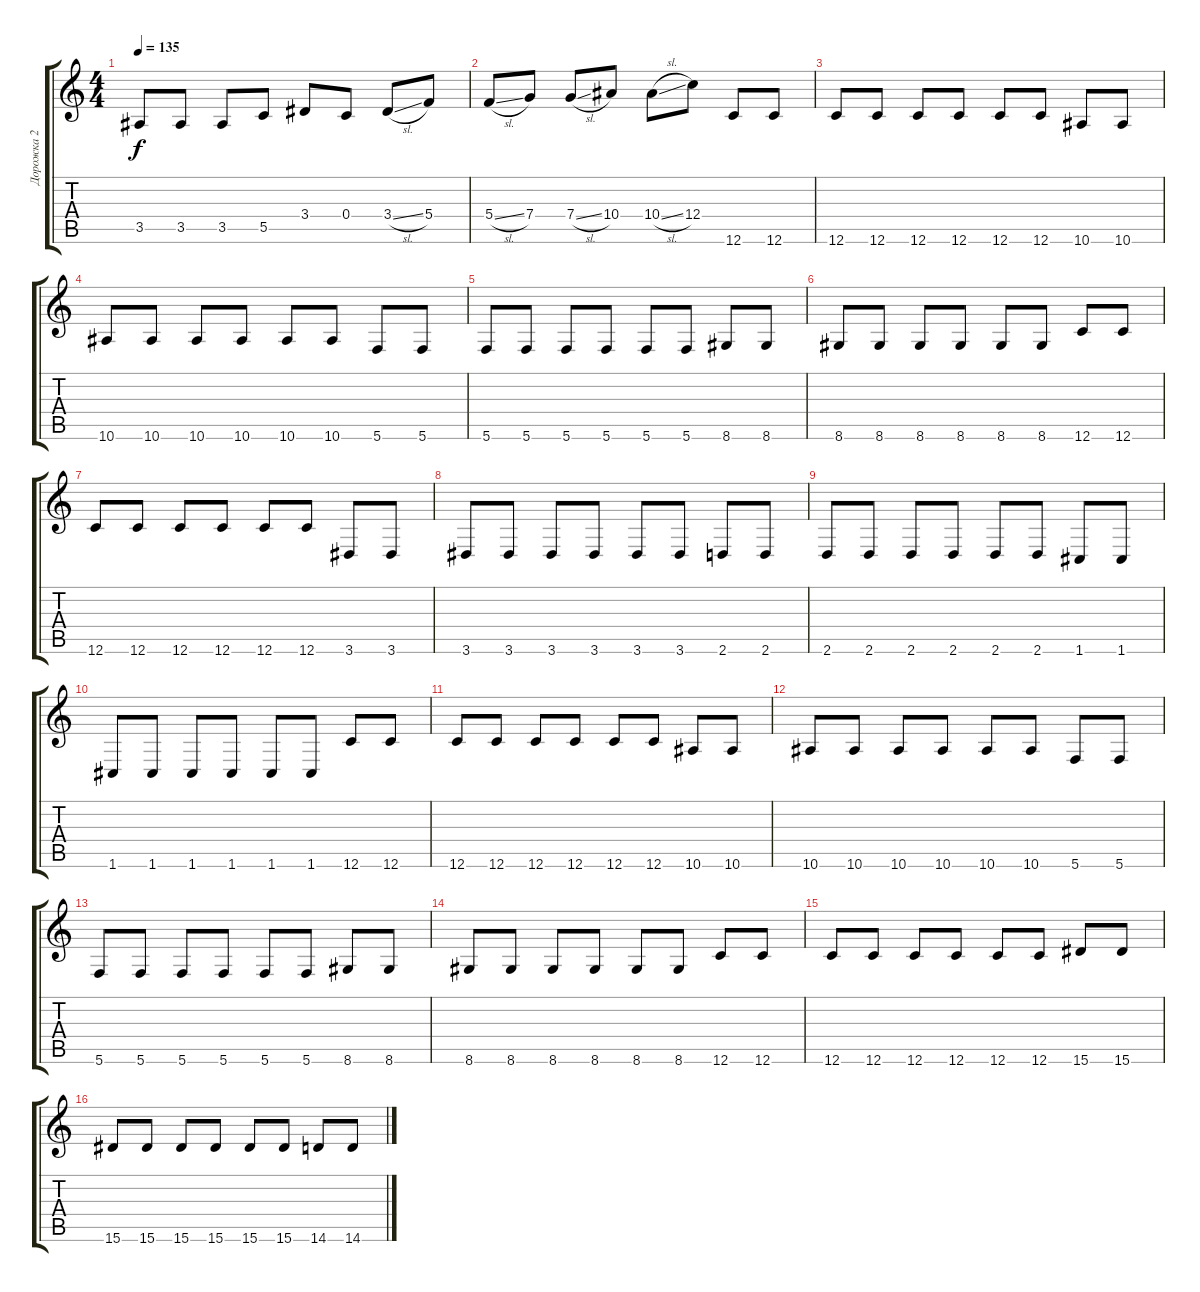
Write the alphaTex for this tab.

\track ("Дорожка 2" "Дорожка 2") {instrument overdrivenguitar}
\staff {score tabs}
\tuning (D4 A3 F3 C3 G2 C2) {hide}
\ts (4 4)
\tempo 135
\clef g2
\ks c
3.5.8{dy f} 3.5.8 3.5.8 5.5.8 3.4.8 0.4.8 3.4{sl}.8 5.4.8 |
5.4{sl}.8 7.4.8 7.4{sl}.8 10.4.8 10.4{sl}.8 12.4.8 12.6.8 12.6.8 |
12.6.8 12.6.8 12.6.8 12.6.8 12.6.8 12.6.8 10.6.8 10.6.8 |
10.6.8 10.6.8 10.6.8 10.6.8 10.6.8 10.6.8 5.6.8 5.6.8 |
5.6.8 5.6.8 5.6.8 5.6.8 5.6.8 5.6.8 8.6.8 8.6.8 |
8.6.8 8.6.8 8.6.8 8.6.8 8.6.8 8.6.8 12.6.8 12.6.8 |
12.6.8 12.6.8 12.6.8 12.6.8 12.6.8 12.6.8 3.6.8 3.6.8 |
3.6.8 3.6.8 3.6.8 3.6.8 3.6.8 3.6.8 2.6.8 2.6.8 |
2.6.8 2.6.8 2.6.8 2.6.8 2.6.8 2.6.8 1.6.8 1.6.8 |
1.6.8 1.6.8 1.6.8 1.6.8 1.6.8 1.6.8 12.6.8 12.6.8 |
12.6.8 12.6.8 12.6.8 12.6.8 12.6.8 12.6.8 10.6.8 10.6.8 |
10.6.8 10.6.8 10.6.8 10.6.8 10.6.8 10.6.8 5.6.8 5.6.8 |
5.6.8 5.6.8 5.6.8 5.6.8 5.6.8 5.6.8 8.6.8 8.6.8 |
8.6.8 8.6.8 8.6.8 8.6.8 8.6.8 8.6.8 12.6.8 12.6.8 |
12.6.8 12.6.8 12.6.8 12.6.8 12.6.8 12.6.8 15.6.8 15.6.8 |
15.6.8 15.6.8 15.6.8 15.6.8 15.6.8 15.6.8 14.6.8 14.6.8
